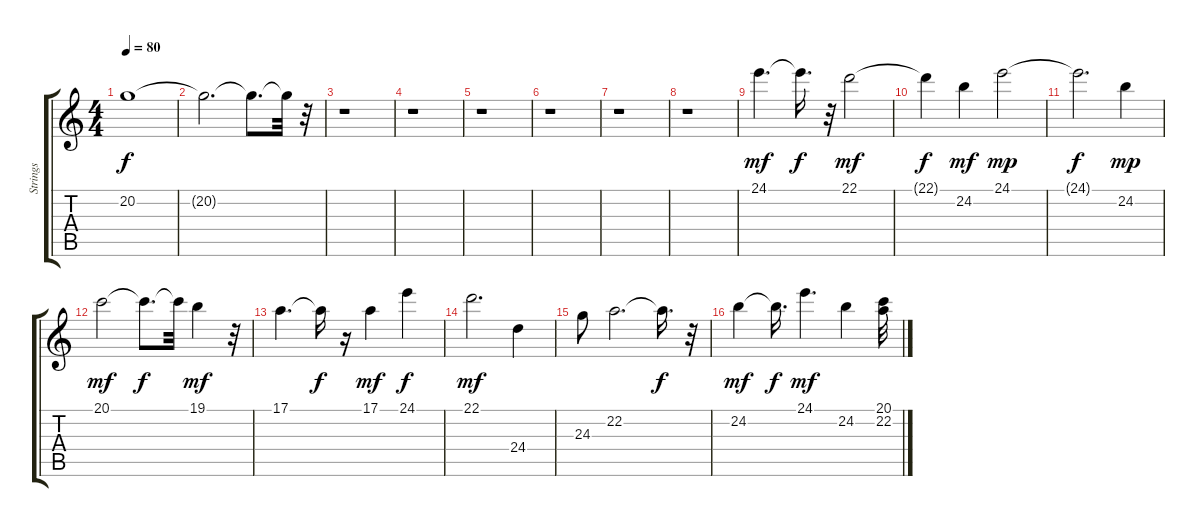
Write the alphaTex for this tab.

\track ("Strings" "Strings") {instrument stringensemble2}
\staff {score tabs}
\tuning (E4 B3 G3 D3 A2 E2) {hide}
\ts (4 4)
\tempo 80
\clef g2
\ks c
20.2{t}.1{dy f} |
20.2{t}.2{d} 20.2{t}.8{d} 20.2{t}.32 r.32 |
r.1 |
r.1 |
r.1 |
r.1 |
r.1 |
r.1 |
24.1.4{d dy mf volume 7} 24.1{t}.16{d dy f} r.32 22.1.2{dy mf} |
22.1{t}.4{dy f} 24.2.4{dy mf volume 6} 24.1.2{dy mp} |
24.1{t}.2{d dy f} 24.2.4{dy mp} |
20.1.2{dy mf volume 7} 20.1{t}.8{d dy f} 20.1{t}.32 19.1.4{dy mf volume 7} r.32 |
17.1.4{d} 17.1{t}.16{dy f} r.16 17.1.4{dy mf} 24.1.4{dy f volume 8} |
22.1.2{d dy mf} 24.4.4{volume 8} |
24.3.8 22.2.2{d} 22.2{t}.16{d dy f} r.32 |
24.2.4{dy mf volume 8} 24.2{t}.16{d dy f} 24.1.4{d dy mf volume 9} 24.2.4 (20.1 22.2).32
